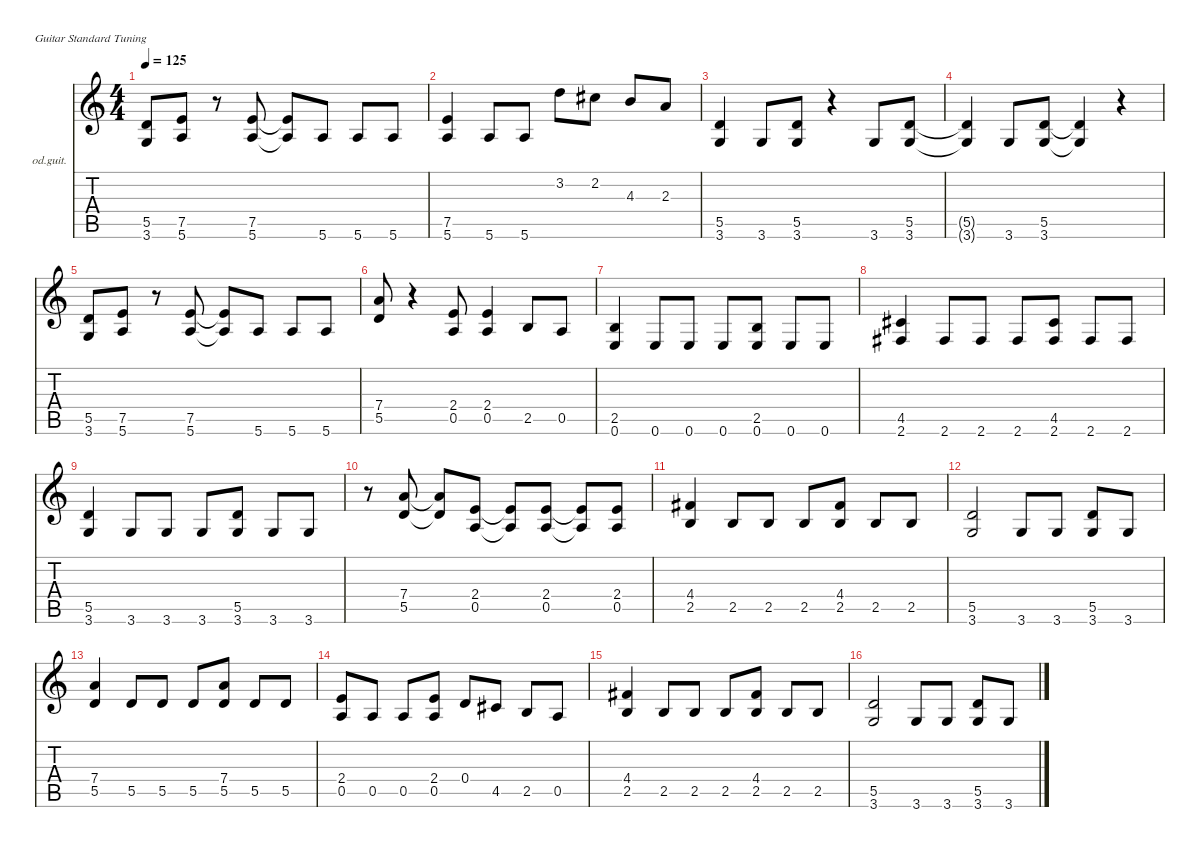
\defaultSystemsLayout 4
\hideDynamics
\bracketExtendMode nobrackets
\firstSystemTrackNameOrientation horizontal
\otherSystemsTrackNameOrientation horizontal
\track ("Vinnie Moore" "od.guit.") {instrument overdrivenguitar}
\staff {score tabs}
\tuning (E4 B3 G3 D3 A2 E2)
\ts (4 4)
\tempo 125
\clef g2
\ks c
(5.5 3.6).8{dy f} (7.5 5.6).8 r.8 (7.5 5.6).8 (7.5{t} 5.6{t}).8 5.6.8 5.6.8 5.6.8 |
(7.5 5.6).4 5.6.8 5.6.8 3.2.8 2.2{acc #}.8 4.3.8 2.3.8 |
(5.5 3.6).4 3.6.8 (5.5 3.6).8 r.4 3.6.8 (5.5 3.6).8 |
(5.5{t} 3.6{t}).4 3.6.8 (5.5 3.6).8 (5.5{t} 3.6{t}).4 r.4 |
(5.5 3.6).8 (7.5 5.6).8 r.8 (7.5 5.6).8 (7.5{t} 5.6{t}).8 5.6.8 5.6.8 5.6.8 |
(7.4 5.5).8 r.4 (2.4 0.5).8 (2.4 0.5).4 2.5.8 0.5.8 |
(2.5 0.6).4 0.6.8 0.6.8 0.6.8 (2.5 0.6).8 0.6.8 0.6.8 |
(4.5{acc #} 2.6{acc #}).4 2.6{acc #}.8 2.6{acc #}.8 2.6{acc #}.8 (4.5{acc #} 2.6{acc #}).8 2.6{acc #}.8 2.6{acc #}.8 |
(5.5 3.6).4 3.6.8 3.6.8 3.6.8 (5.5 3.6).8 3.6.8 3.6.8 |
r.8 (7.4 5.5).8 (7.4{t} 5.5{t}).8 (2.4 0.5).8 (2.4{t} 0.5{t}).8 (2.4 0.5).8 (2.4{t} 0.5{t}).8 (2.4 0.5).8 |
(4.4{acc #} 2.5).4 2.5.8 2.5.8 2.5.8 (4.4{acc #} 2.5).8 2.5.8 2.5.8 |
(5.5 3.6).2 3.6.8 3.6.8 (5.5 3.6).8 3.6.8 |
(7.4 5.5).4 5.5.8 5.5.8 5.5.8 (7.4 5.5).8 5.5.8 5.5.8 |
(2.4 0.5).8 0.5.8 0.5.8 (2.4 0.5).8 0.4.8 4.5{acc #}.8 2.5.8 0.5.8 |
(4.4{acc #} 2.5).4 2.5.8 2.5.8 2.5.8 (4.4{acc #} 2.5).8 2.5.8 2.5.8 |
(5.5 3.6).2 3.6.8 3.6.8 (5.5 3.6).8 3.6.8
